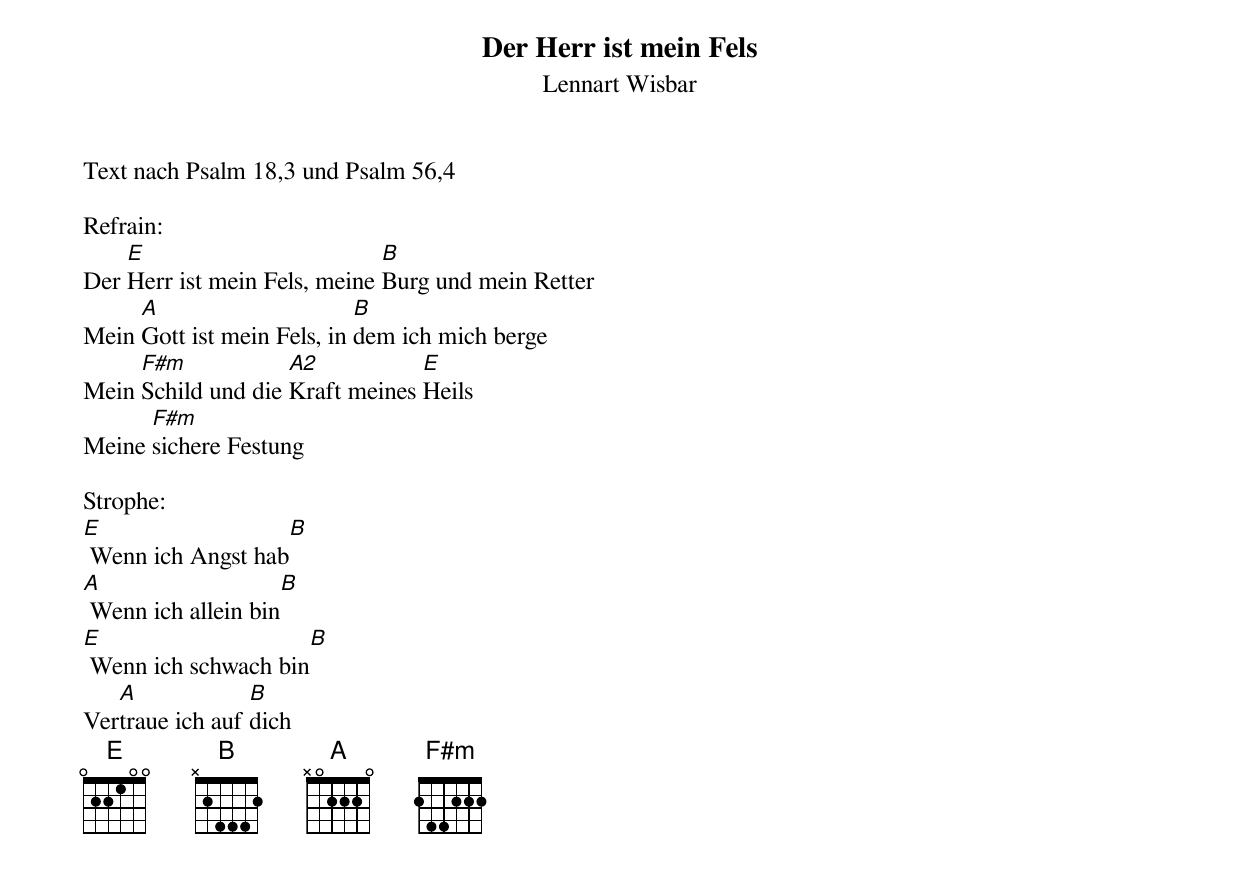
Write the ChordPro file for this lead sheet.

{title:Der Herr ist mein Fels}
{subtitle:Lennart Wisbar}
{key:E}
Text nach Psalm 18,3 und Psalm 56,4

Refrain:
Der [E]Herr ist mein Fels, meine [B]Burg und mein Retter
Mein [A]Gott ist mein Fels, in [B]dem ich mich berge
Mein [F#m]Schild und die [A2]Kraft meines [E]Heils
Meine [F#m]sichere Festung

Strophe:
[E] Wenn ich Angst hab[B]
[A] Wenn ich allein bin[B]
[E] Wenn ich schwach bin[B]
Ver[A]traue ich auf [B]dich
